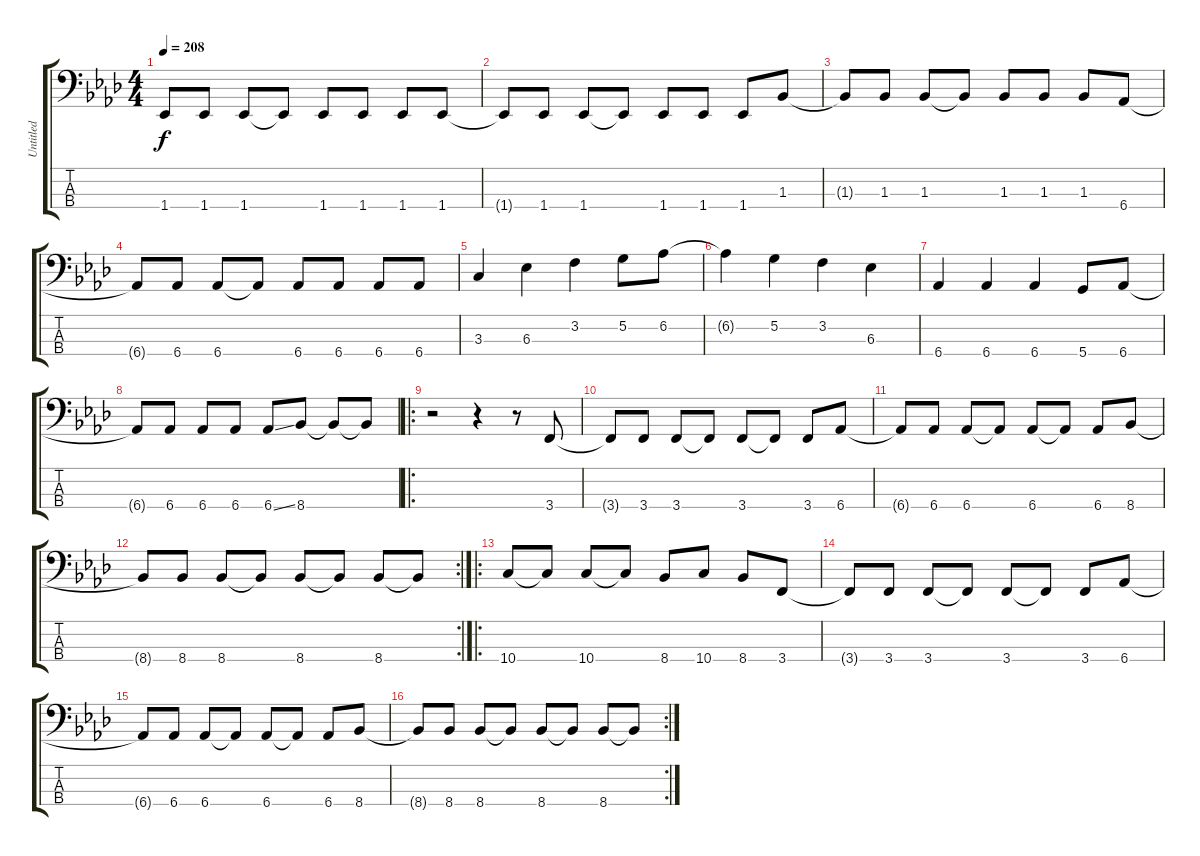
\track ("Untitled" "Untitled") {instrument electricbasspick}
\staff {score tabs}
\tuning (G2 D2 A1 D1) {hide}
\ts (4 4)
\tempo 208
\clef f4
\ks ab
1.4{t}.8{dy f} 1.4.8 1.4.8 1.4{t}.8 1.4.8 1.4.8 1.4.8 1.4.8 |
1.4{t}.8 1.4.8 1.4.8 1.4{t}.8 1.4.8 1.4.8 1.4.8 1.3.8 |
1.3{t}.8 1.3.8 1.3.8 1.3{t}.8 1.3.8 1.3.8 1.3.8 6.4.8 |
6.4{t}.8 6.4.8 6.4.8 6.4{t}.8 6.4.8 6.4.8 6.4.8 6.4.8 |
3.3.4 6.3.4 3.2.4 5.2.8 6.2.8 |
6.2{t}.4 5.2.4 3.2.4 6.3.4 |
6.4.4 6.4.4 6.4.4 5.4.8 6.4.8 |
6.4{t}.8 6.4.8 6.4.8 6.4.8 6.4{ss}.8 8.4.8 8.4{t}.8 8.4{t}.8 |
\ro
r.2 r.4 r.8 3.4.8 |
3.4{t}.8 3.4.8 3.4.8 3.4{t}.8 3.4.8 3.4{t}.8 3.4.8 6.4.8 |
6.4{t}.8 6.4.8 6.4.8 6.4{t}.8 6.4.8 6.4{t}.8 6.4.8 8.4.8 |
\rc 2
8.4{t}.8 8.4.8 8.4.8 8.4{t}.8 8.4.8 8.4{t}.8 8.4.8 8.4{t}.8 |
\ro
10.4.8 10.4{t}.8 10.4.8 10.4{t}.8 8.4.8 10.4.8 8.4.8 3.4.8 |
3.4{t}.8 3.4.8 3.4.8 3.4{t}.8 3.4.8 3.4{t}.8 3.4.8 6.4.8 |
6.4{t}.8 6.4.8 6.4.8 6.4{t}.8 6.4.8 6.4{t}.8 6.4.8 8.4.8 |
\rc 2
8.4{t}.8 8.4.8 8.4.8 8.4{t}.8 8.4.8 8.4{t}.8 8.4.8 8.4{t}.8
